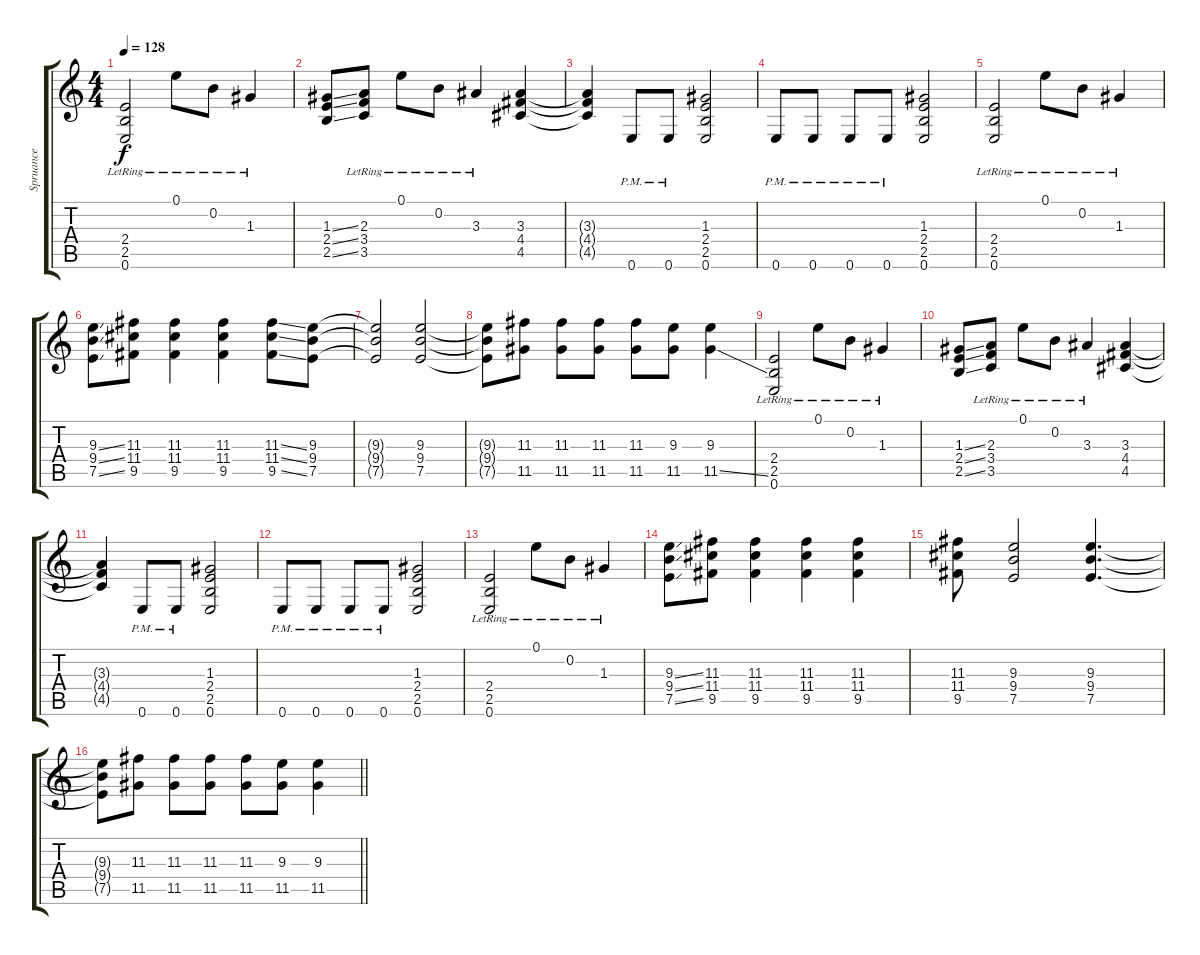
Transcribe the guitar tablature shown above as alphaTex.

\track ("Spruance" "Spruance") {instrument distortionguitar}
\staff {score tabs}
\tuning (E4 B3 G3 D3 A2 E2) {hide}
\ts (4 4)
\tempo 128
\clef g2
\ks c
(2.4{lr} 2.5{lr} 0.6{lr}).2{dy f instrument distortionguitar} 0.1{lr}.8 0.2{lr}.8 1.3{lr}.4 |
(1.3{ss} 2.4{ss} 2.5{ss}).8 (2.3{lr} 3.4{lr} 3.5{lr}).8 0.1{lr}.8 0.2{lr}.8 3.3{lr}.4 (3.3 4.4 4.5).4 |
(3.3{t} 4.4{t} 4.5{t}).4 0.6{pm}.8 0.6{pm}.8 (1.3 2.4 2.5 0.6).2 |
0.6{pm}.8 0.6{pm}.8 0.6{pm}.8 0.6{pm}.8 (1.3 2.4 2.5 0.6).2 |
(2.4{lr} 2.5{lr} 0.6{lr}).2 0.1{lr}.8 0.2{lr}.8 1.3{lr}.4 |
(9.3{ss} 9.4{ss} 7.5{ss}).8 (11.3 11.4 9.5).8 (11.3 11.4 9.5).4 (11.3 11.4 9.5).4 (11.3{ss} 11.4{ss} 9.5{ss}).8 (9.3 9.4 7.5).8 |
(9.3{t} 9.4{t} 7.5{t}).2 (9.3 9.4 7.5).2 |
(9.3{t} 9.4{t} 7.5{t}).8 (11.3 11.5).8 (11.3 11.5).8 (11.3 11.5).8 (11.3 11.5).8 (9.3 11.5).8 (9.3 11.5{ss}).4 |
(2.4{lr} 2.5{lr} 0.6{lr}).2 0.1{lr}.8 0.2{lr}.8 1.3{lr}.4 |
(1.3{ss} 2.4{ss} 2.5{ss}).8 (2.3{lr} 3.4{lr} 3.5{lr}).8 0.1{lr}.8 0.2{lr}.8 3.3{lr}.4 (3.3 4.4 4.5).4 |
(3.3{t} 4.4{t} 4.5{t}).4 0.6{pm}.8 0.6{pm}.8 (1.3 2.4 2.5 0.6).2 |
0.6{pm}.8 0.6{pm}.8 0.6{pm}.8 0.6{pm}.8 (1.3 2.4 2.5 0.6).2 |
(2.4{lr} 2.5{lr} 0.6{lr}).2 0.1{lr}.8 0.2{lr}.8 1.3{lr}.4 |
(9.3{ss} 9.4{ss} 7.5{ss}).8 (11.3 11.4 9.5).8 (11.3 11.4 9.5).4 (11.3 11.4 9.5).4 (11.3 11.4 9.5).4 |
(11.3 11.4 9.5).8 (9.3 9.4 7.5).2 (9.3 9.4 7.5).4{d} |
\barLineRight lightlight
(9.3{t} 9.4{t} 7.5{t}).8 (11.3 11.5).8 (11.3 11.5).8 (11.3 11.5).8 (11.3 11.5).8 (9.3 11.5).8 (9.3{ss} 11.5{ss}).4
